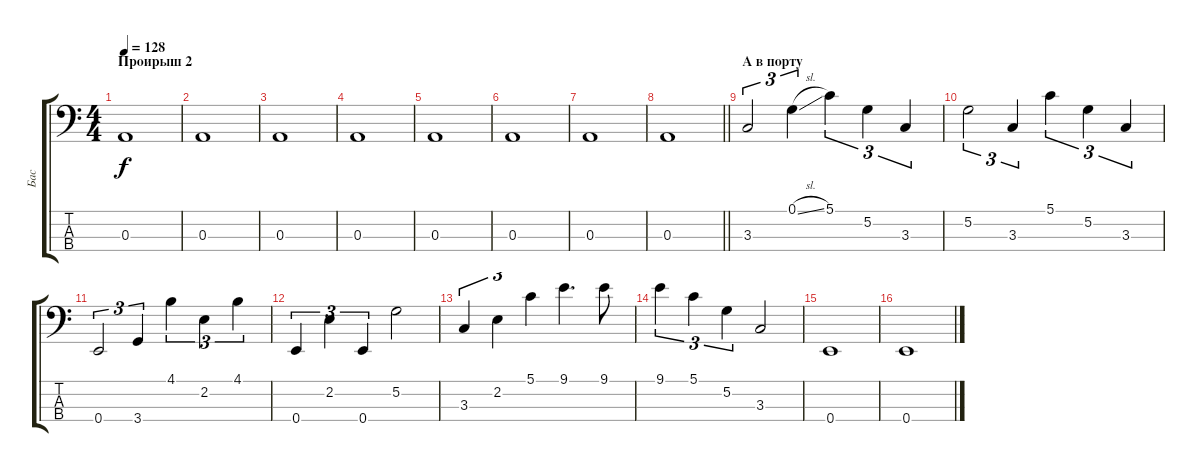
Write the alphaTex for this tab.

\track ("Бас" "Бас") {instrument electricbassfinger}
\staff {score tabs}
\tuning (G2 D2 A1 E1) {hide}
\ts (4 4)
\section ("" "Проирыш 2")
\tempo 128
\clef f4
\ks c
0.3.1{dy f} |
0.3.1 |
0.3.1 |
0.3.1 |
0.3.1 |
0.3.1 |
0.3.1 |
\barLineRight lightlight
0.3.1 |
\section ("" "А в порту")
3.3.2{tu (3 2)} 0.1{sl}.4{tu (3 2)} 5.1.4{tu (3 2)} 5.2.4{tu (3 2)} 3.3.4{tu (3 2)} |
5.2.2{tu (3 2)} 3.3.4{tu (3 2)} 5.1.4{tu (3 2)} 5.2.4{tu (3 2)} 3.3.4{tu (3 2)} |
0.4.2{tu (3 2)} 3.4.4{tu (3 2)} 4.1.4{tu (3 2)} 2.2.4{tu (3 2)} 4.1.4{tu (3 2)} |
0.4.4{tu (3 2)} 2.2.4{tu (3 2)} 0.4.4{tu (3 2)} 5.2.2 |
3.3.4{tu (3 2)} 2.2.4{tu (3 2)} 5.1.4{tu (3 2)} 9.1.4{d} 9.1.8 |
9.1.4{tu (3 2)} 5.1.4{tu (3 2)} 5.2.4{tu (3 2)} 3.3.2 |
0.4.1 |
0.4.1
